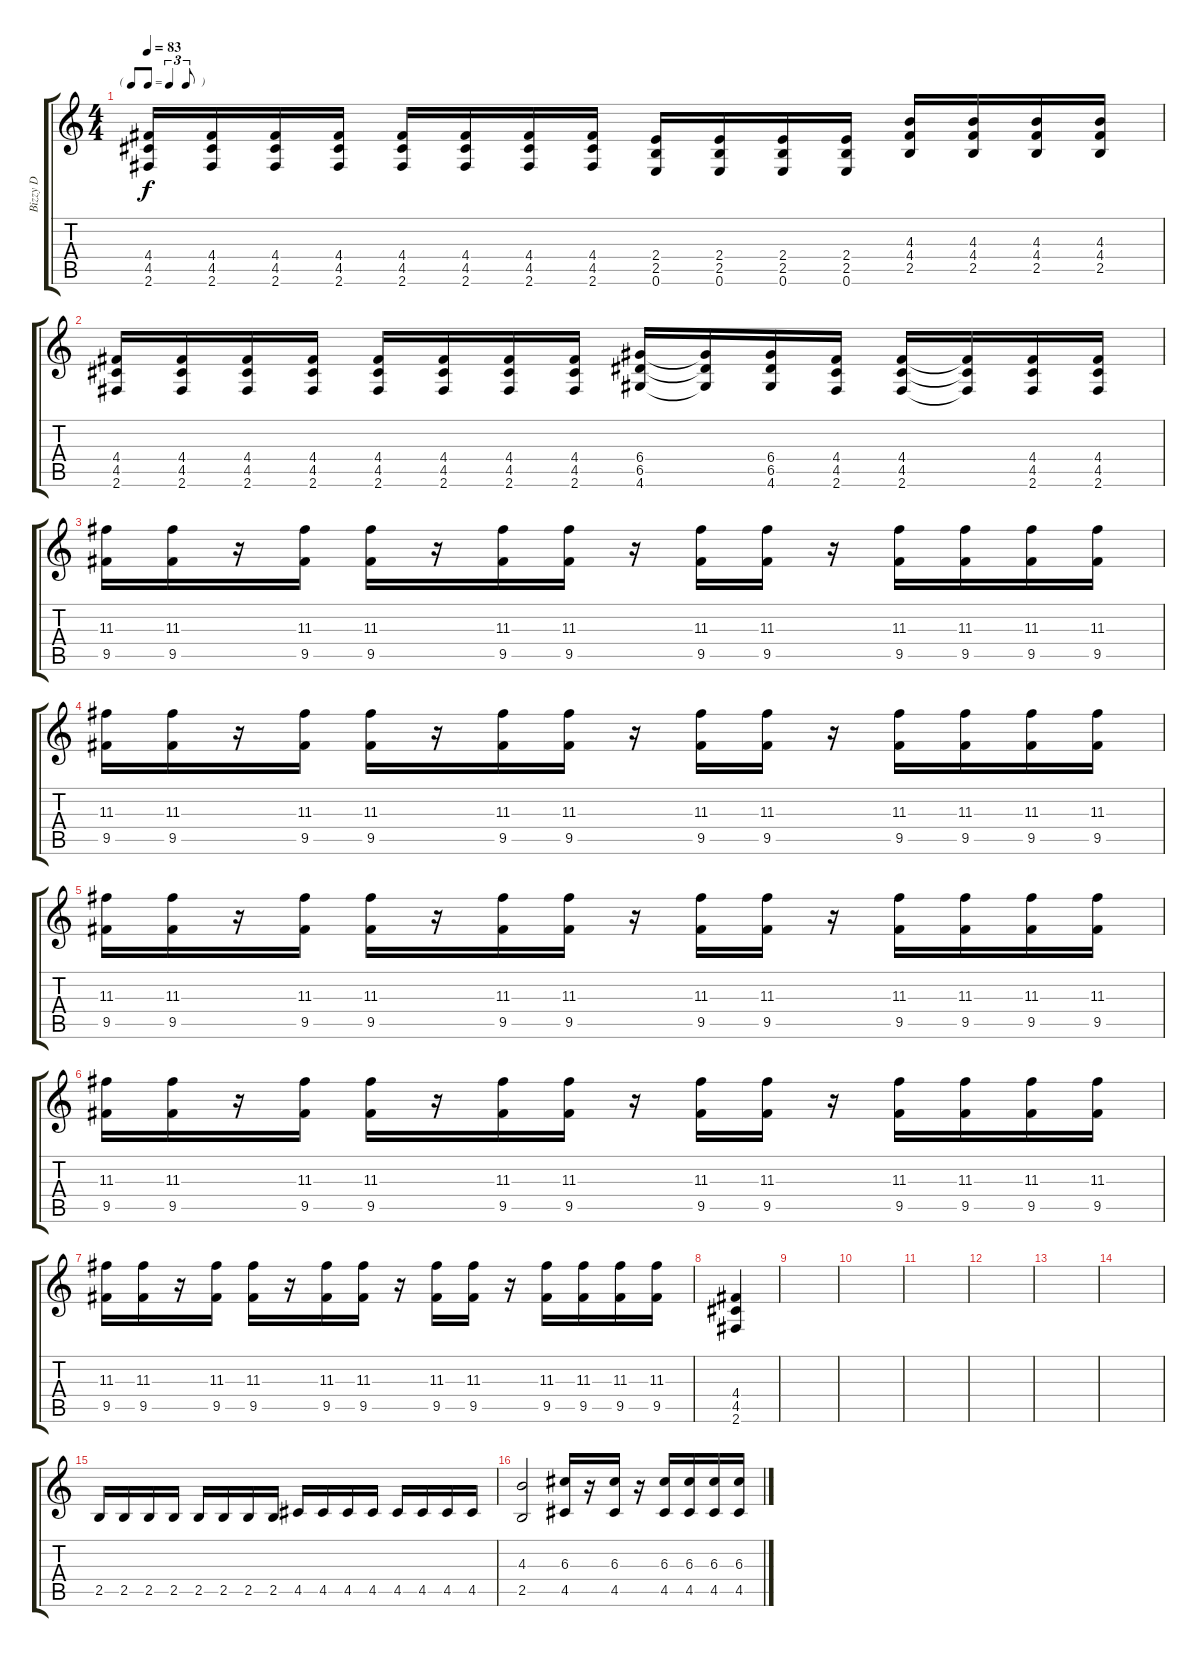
\track ("Bizzy D" "Bizzy D") {instrument distortionguitar}
\staff {score tabs}
\tuning (E4 B3 G3 D3 A2 E2) {hide}
\ts (4 4)
\tf triplet8th
\tempo 83
\clef g2
\ks c
(4.4 4.5 2.6).16{dy f} (4.4 4.5 2.6).16 (4.4 4.5 2.6).16 (4.4 4.5 2.6).16 (4.4 4.5 2.6).16 (4.4 4.5 2.6).16 (4.4 4.5 2.6).16 (4.4 4.5 2.6).16 (2.4 2.5 0.6).16 (2.4 2.5 0.6).16 (2.4 2.5 0.6).16 (2.4 2.5 0.6).16 (4.3 4.4 2.5).16 (4.3 4.4 2.5).16 (4.3 4.4 2.5).16 (4.3 4.4 2.5).16 |
(4.4 4.5 2.6).16 (4.4 4.5 2.6).16 (4.4 4.5 2.6).16 (4.4 4.5 2.6).16 (4.4 4.5 2.6).16 (4.4 4.5 2.6).16 (4.4 4.5 2.6).16 (4.4 4.5 2.6).16 (6.4 6.5 4.6).16 (6.4{t} 6.5{t} 4.6{t}).16 (6.4 6.5 4.6).16 (4.4 4.5 2.6).16 (4.4 4.5 2.6).16 (4.4{t} 4.5{t} 2.6{t}).16 (4.4 4.5 2.6).16 (4.4 4.5 2.6).16 |
(11.3 9.5).16 (11.3 9.5).16 r.16 (11.3 9.5).16 (11.3 9.5).16 r.16 (11.3 9.5).16 (11.3 9.5).16 r.16 (11.3 9.5).16 (11.3 9.5).16 r.16 (11.3 9.5).16 (11.3 9.5).16 (11.3 9.5).16 (11.3 9.5).16 |
(11.3 9.5).16 (11.3 9.5).16 r.16 (11.3 9.5).16 (11.3 9.5).16 r.16 (11.3 9.5).16 (11.3 9.5).16 r.16 (11.3 9.5).16 (11.3 9.5).16 r.16 (11.3 9.5).16 (11.3 9.5).16 (11.3 9.5).16 (11.3 9.5).16 |
(11.3 9.5).16 (11.3 9.5).16 r.16 (11.3 9.5).16 (11.3 9.5).16 r.16 (11.3 9.5).16 (11.3 9.5).16 r.16 (11.3 9.5).16 (11.3 9.5).16 r.16 (11.3 9.5).16 (11.3 9.5).16 (11.3 9.5).16 (11.3 9.5).16 |
(11.3 9.5).16 (11.3 9.5).16 r.16 (11.3 9.5).16 (11.3 9.5).16 r.16 (11.3 9.5).16 (11.3 9.5).16 r.16 (11.3 9.5).16 (11.3 9.5).16 r.16 (11.3 9.5).16 (11.3 9.5).16 (11.3 9.5).16 (11.3 9.5).16 |
(11.3 9.5).16 (11.3 9.5).16 r.16 (11.3 9.5).16 (11.3 9.5).16 r.16 (11.3 9.5).16 (11.3 9.5).16 r.16 (11.3 9.5).16 (11.3 9.5).16 r.16 (11.3 9.5).16 (11.3 9.5).16 (11.3 9.5).16 (11.3 9.5).16 |
(4.4 4.5 2.6).4 |
|
|
|
|
|
|
2.5.16{instrument electricguitarmuted} 2.5.16 2.5.16 2.5.16 2.5.16 2.5.16 2.5.16 2.5.16 4.5.16 4.5.16 4.5.16 4.5.16 4.5.16 4.5.16 4.5.16 4.5.16 |
(4.3 2.5).2{instrument distortionguitar} (6.3 4.5).16 r.16 (6.3 4.5).16 r.16 (6.3 4.5).16 (6.3 4.5).16 (6.3 4.5).16 (6.3 4.5).16
